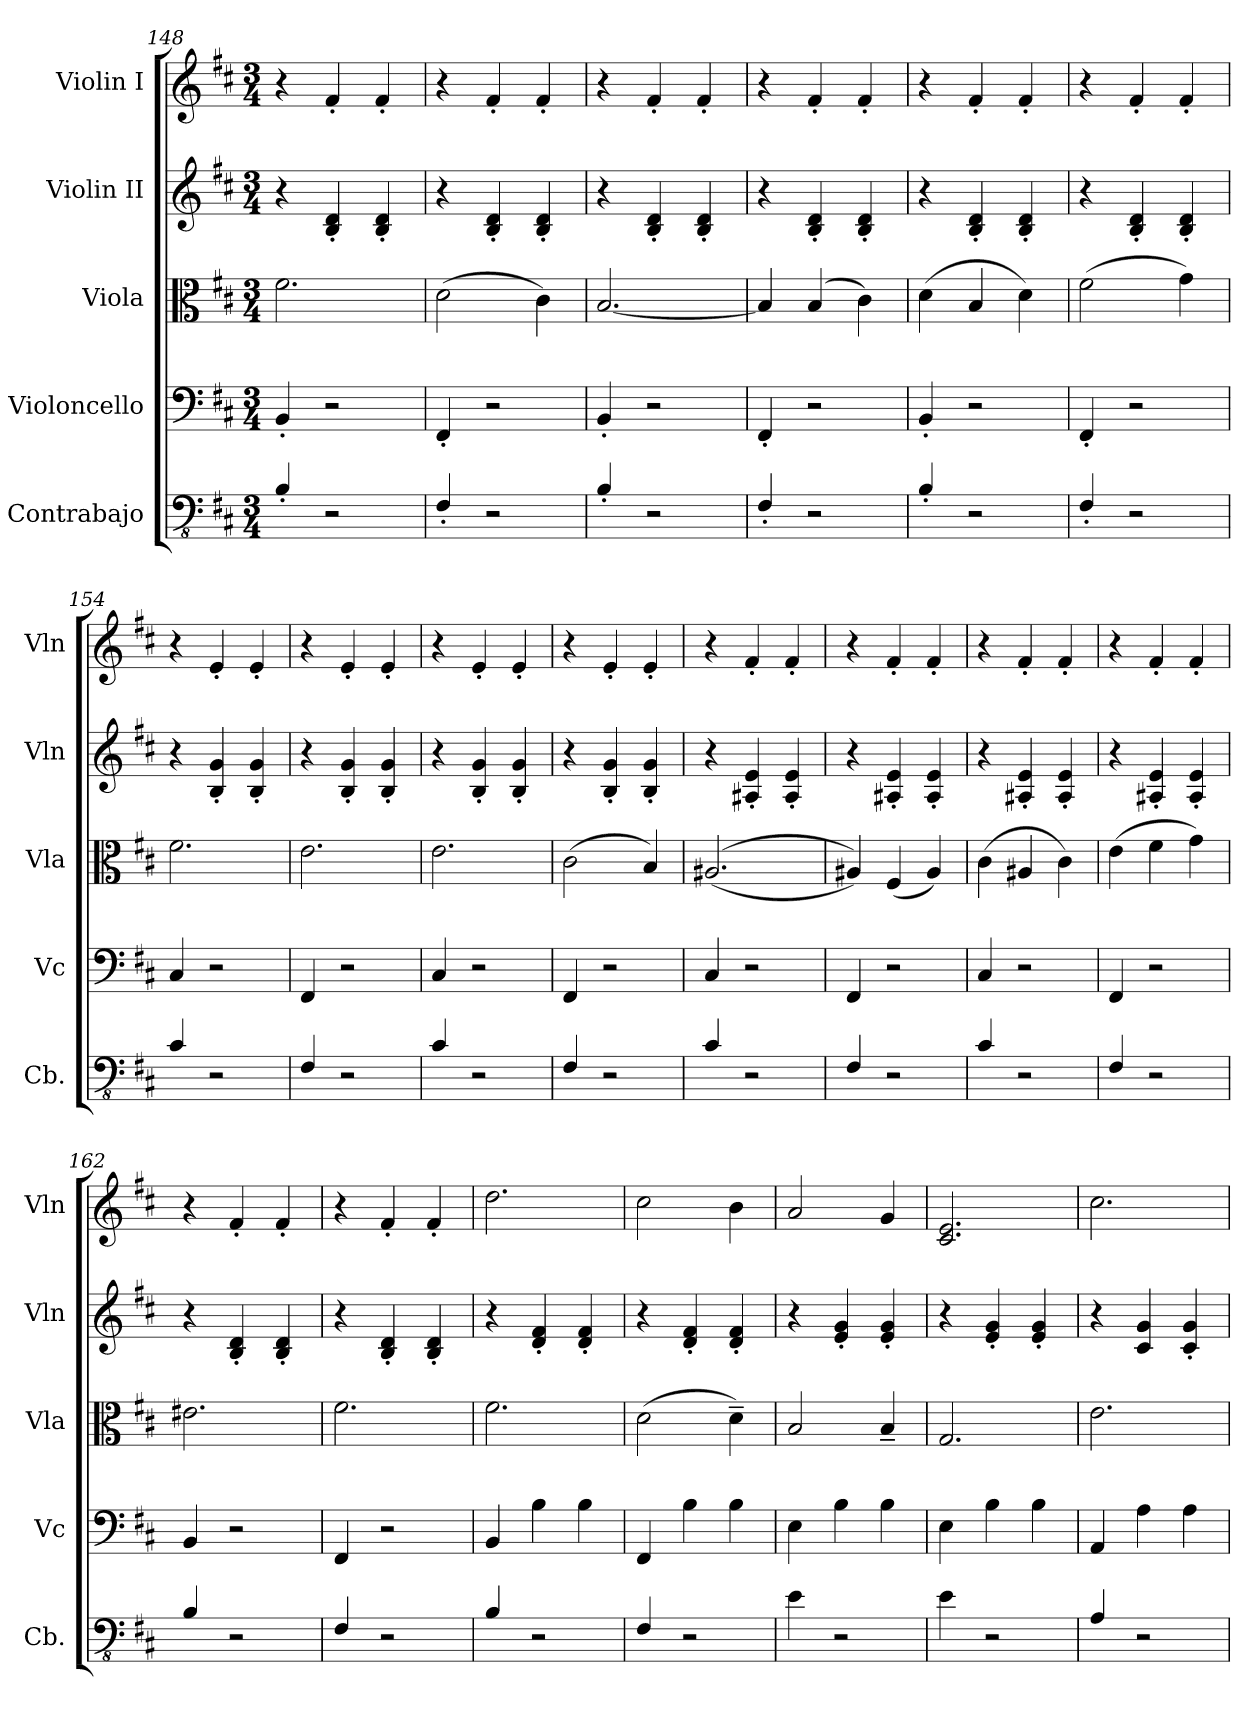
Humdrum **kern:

**kern	**kern	**kern	**kern	**kern
*part5	*part4	*part3	*part2	*part1
*staff5	*staff4	*staff3	*staff2	*staff1
*I"Contrabajo	*I"Violoncello	*I"Viola	*I"Violin II	*I"Violin I
*I'Cb.	*I'Vc	*I'Vla	*I'Vln	*I'Vln
*clefFv4	*clefF4	*clefC3	*clefG2	*clefG2
*ITrd7c12	*	*	*	*
*k[f#c#]	*k[f#c#]	*k[f#c#]	*k[f#c#]	*k[f#c#]
*M3/4	*M3/4	*M3/4	*M3/4	*M3/4
=148	=148	=148	=148	=148
4BBB'/	4BB'/	2.f#\	4r	4r
2r	2r	.	4B/' 4d/'	4f#'/
.	.	.	4B/' 4d/'	4f#'/
=149	=149	=149	=149	=149
4FFF#'/	4FF#'/	(2d\	4r	4r
2r	2r	.	4B/' 4d/'	4f#'/
.	.	4c#\)	4B/' 4d/'	4f#'/
!!LO:PB:g=z
=150	=150	=150	=150	=150
4BBB'/	4BB'/	[2.B/	4r	4r
2r	2r	.	4B/' 4d/'	4f#'/
.	.	.	4B/' 4d/'	4f#'/
=151	=151	=151	=151	=151
4FFF#'/	4FF#'/	4B/]	4r	4r
2r	2r	(4B/	4B/' 4d/'	4f#'/
.	.	4c#\)	4B/' 4d/'	4f#'/
=152	=152	=152	=152	=152
4BBB'/	4BB'/	(4d\	4r	4r
2r	2r	4B/	4B/' 4d/'	4f#'/
.	.	4d\)	4B/' 4d/'	4f#'/
=153	=153	=153	=153	=153
4FFF#'/	4FF#'/	(2f#\	4r	4r
2r	2r	.	4B/' 4d/'	4f#'/
.	.	4g\)	4B/' 4d/'	4f#'/
=154	=154	=154	=154	=154
4CC#/	4C#/	2.f#\	4r	4r
2r	2r	.	4B/' 4g/'	4e'/
.	.	.	4B/' 4g/'	4e'/
=155	=155	=155	=155	=155
4FFF#/	4FF#/	2.e\	4r	4r
2r	2r	.	4B/' 4g/'	4e'/
.	.	.	4B/' 4g/'	4e'/
=156	=156	=156	=156	=156
4CC#/	4C#/	2.e\	4r	4r
2r	2r	.	4B/' 4g/'	4e'/
.	.	.	4B/' 4g/'	4e'/
=157	=157	=157	=157	=157
4FFF#/	4FF#/	(2c#\	4r	4r
2r	2r	.	4B/' 4g/'	4e'/
.	.	4B/)	4B/' 4g/'	4e'/
=158	=158	=158	=158	=158
4CC#/	4C#/	((2.A#X/	4r	4r
2r	2r	.	4A#X/' 4e/'	4f#'/
.	.	.	4A#/' 4e/'	4f#'/
!!LO:LB:g=z
=159	=159	=159	=159	=159
4FFF#/	4FF#/	4A#X/))	4r	4r
2r	2r	(4F#/	4A#X/' 4e/'	4f#'/
.	.	4A#/)	4A#/' 4e/'	4f#'/
=160	=160	=160	=160	=160
4CC#/	4C#/	(4c#\	4r	4r
2r	2r	4A#X/	4A#X/' 4e/'	4f#'/
.	.	4c#\)	4A#/' 4e/'	4f#'/
=161	=161	=161	=161	=161
4FFF#/	4FF#/	(4e\	4r	4r
2r	2r	4f#\	4A#X/' 4e/'	4f#'/
.	.	4g\)	4A#/' 4e/'	4f#'/
=162	=162	=162	=162	=162
4BBB/	4BB/	2.e#X\	4r	4r
2r	2r	.	4B/' 4d/'	4f#'/
.	.	.	4B/' 4d/'	4f#'/
=163	=163	=163	=163	=163
4FFF#/	4FF#/	2.f#\	4r	4r
2r	2r	.	4B/' 4d/'	4f#'/
.	.	.	4B/' 4d/'	4f#'/
=164	=164	=164	=164	=164
4BBB/	4BB/	2.f#\	4r	2.dd\
2r	4B\	.	4d/' 4f#/'	.
.	4B\	.	4d/' 4f#/'	.
=165	=165	=165	=165	=165
4FFF#/	4FF#/	(2d\	4r	2cc#\
2r	4B\	.	4d/' 4f#/'	.
.	4B\	4d~\)	4d/' 4f#/'	4b\
=166	=166	=166	=166	=166
4EE\	4E\	2B/	4r	2a/
2r	4B\	.	4e/' 4g/'	.
.	4B\	4B~/	4e/' 4g/'	4g/
=167	=167	=167	=167	=167
4EE\	4E\	2.G/	4r	2.c#/ 2.e/
2r	4B\	.	4e/' 4g/'	.
.	4B\	.	4e/' 4g/'	.
!!LO:PB:g=z
=168	=168	=168	=168	=168
4AAA/	4AA/	2.e\	4r	2.cc#\
2r	4A\	.	4c#/ 4g/	.
.	4A\	.	4c#/' 4g/'	.
=	=	=	=	=
*-	*-	*-	*-	*-
